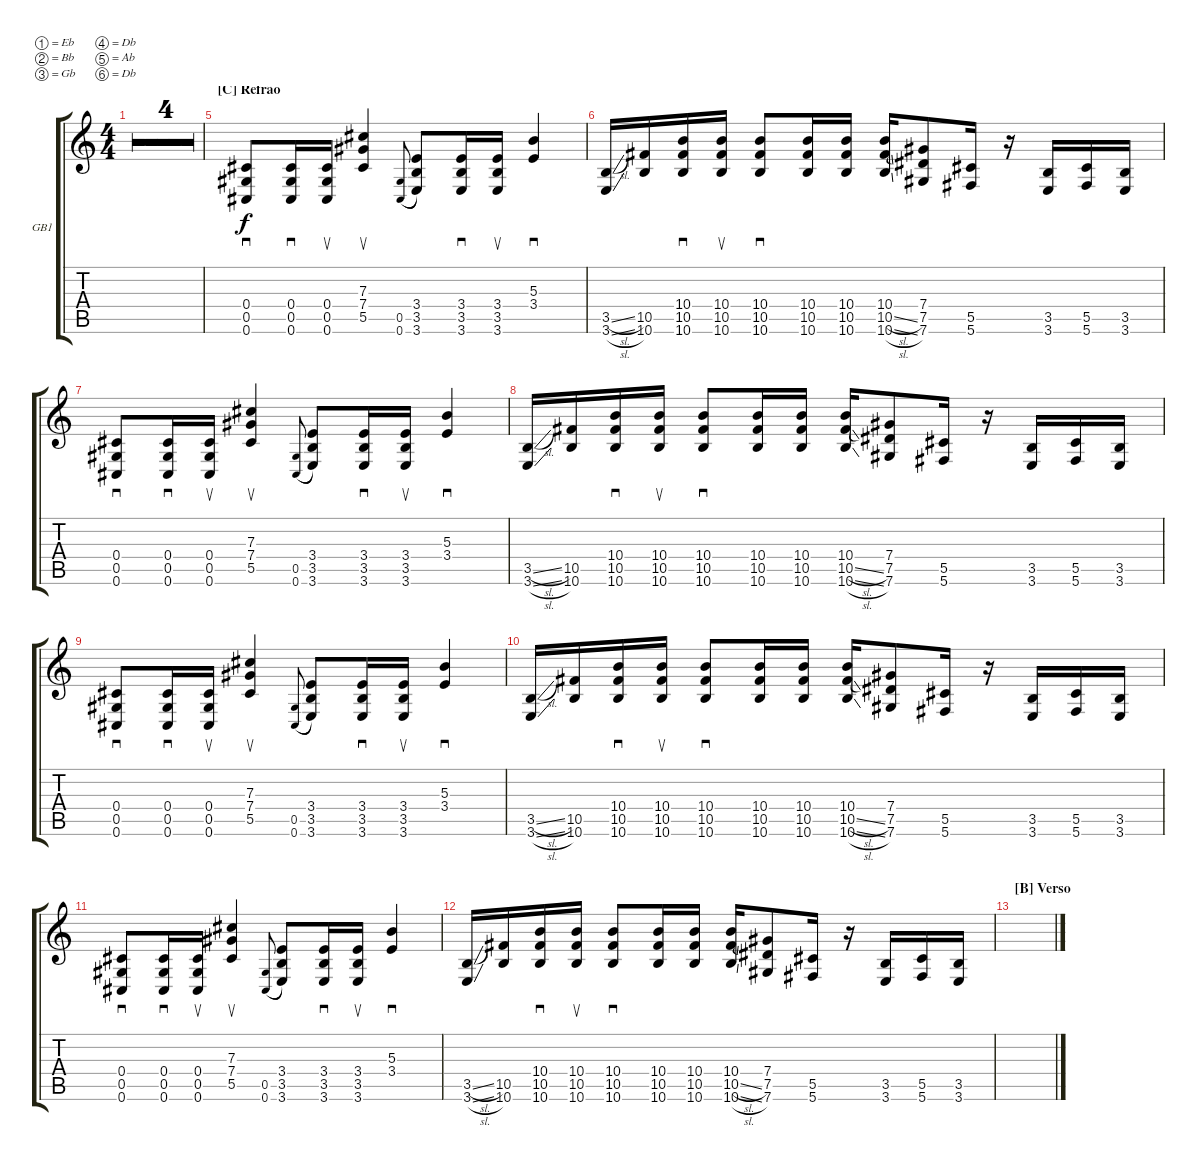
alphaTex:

\defaultSystemsLayout 4
\bracketExtendMode groupsimilarinstruments
\firstSystemTrackNameOrientation horizontal
\otherSystemsTrackNameOrientation horizontal
\track ("Guitarra 1 - Base" "GB1") {multiBarRest instrument acousticguitarsteel}
\staff {score tabs}
\tuning (Eb4 Bb3 Gb3 Db3 Ab2 Db2)
\ts (4 4)
\tempo 80
\clef g2
\ks c
|
|
|
|
\section ("C" "Refrão")
(0.5 0.4 0.6).8{sd} (0.5 0.4 0.6).16{sd} (0.5 0.4 0.6).16{su} (7.4 5.5 7.3).4{su} (0.6 0.5).8{gr onbeat legatoorigin} (3.5 3.6 3.4).8 (3.6 3.5 3.4).16{sd} (3.5 3.6 3.4).16{su} (5.3 3.4).4{sd} |
(3.6{sl} 3.5{sl}).16 (10.6 10.5).16 (10.5 10.6 10.4).16{sd} (10.5 10.6 10.4).16{su} (10.5 10.6 10.4).8{sd} (10.6 10.5 10.4).16 (10.5 10.6 10.4).16 (10.6{sl} 10.5{sl} 10.4).16 (7.5 7.6 7.4).8 (5.6 5.5).16 r.16 (3.5 3.6).16 (5.6 5.5).16 (3.5 3.6).16 |
(0.5 0.4 0.6).8{sd} (0.5 0.4 0.6).16{sd} (0.5 0.4 0.6).16{su} (7.4 5.5 7.3).4{su} (0.6 0.5).8{gr onbeat legatoorigin} (3.5 3.6 3.4).8 (3.6 3.5 3.4).16{sd} (3.5 3.6 3.4).16{su} (5.3 3.4).4{sd} |
(3.6{sl} 3.5{sl}).16 (10.6 10.5).16 (10.5 10.6 10.4).16{sd} (10.5 10.6 10.4).16{su} (10.5 10.6 10.4).8{sd} (10.6 10.5 10.4).16 (10.5 10.6 10.4).16 (10.6{sl} 10.5{sl} 10.4).16 (7.5 7.6 7.4).8 (5.6 5.5).16 r.16 (3.5 3.6).16 (5.6 5.5).16 (3.5 3.6).16 |
(0.5 0.4 0.6).8{sd} (0.5 0.4 0.6).16{sd} (0.5 0.4 0.6).16{su} (7.4 5.5 7.3).4{su} (0.6 0.5).8{gr onbeat legatoorigin} (3.5 3.6 3.4).8 (3.6 3.5 3.4).16{sd} (3.5 3.6 3.4).16{su} (5.3 3.4).4{sd} |
(3.6{sl} 3.5{sl}).16 (10.6 10.5).16 (10.5 10.6 10.4).16{sd} (10.5 10.6 10.4).16{su} (10.5 10.6 10.4).8{sd} (10.6 10.5 10.4).16 (10.5 10.6 10.4).16 (10.6{sl} 10.5{sl} 10.4).16 (7.5 7.6 7.4).8 (5.6 5.5).16 r.16 (3.5 3.6).16 (5.6 5.5).16 (3.5 3.6).16 |
(0.5 0.4 0.6).8{sd} (0.5 0.4 0.6).16{sd} (0.5 0.4 0.6).16{su} (7.4 5.5 7.3).4{su} (0.6 0.5).8{gr onbeat legatoorigin} (3.5 3.6 3.4).8 (3.6 3.5 3.4).16{sd} (3.5 3.6 3.4).16{su} (5.3 3.4).4{sd} |
(3.6{sl} 3.5{sl}).16 (10.6 10.5).16 (10.5 10.6 10.4).16{sd} (10.5 10.6 10.4).16{su} (10.5 10.6 10.4).8{sd} (10.6 10.5 10.4).16 (10.5 10.6 10.4).16 (10.6{sl} 10.5{sl} 10.4).16 (7.5 7.6 7.4).8 (5.6 5.5).16 r.16 (3.5 3.6).16 (5.6 5.5).16 (3.5 3.6).16 |
\section ("B" "Verso")
